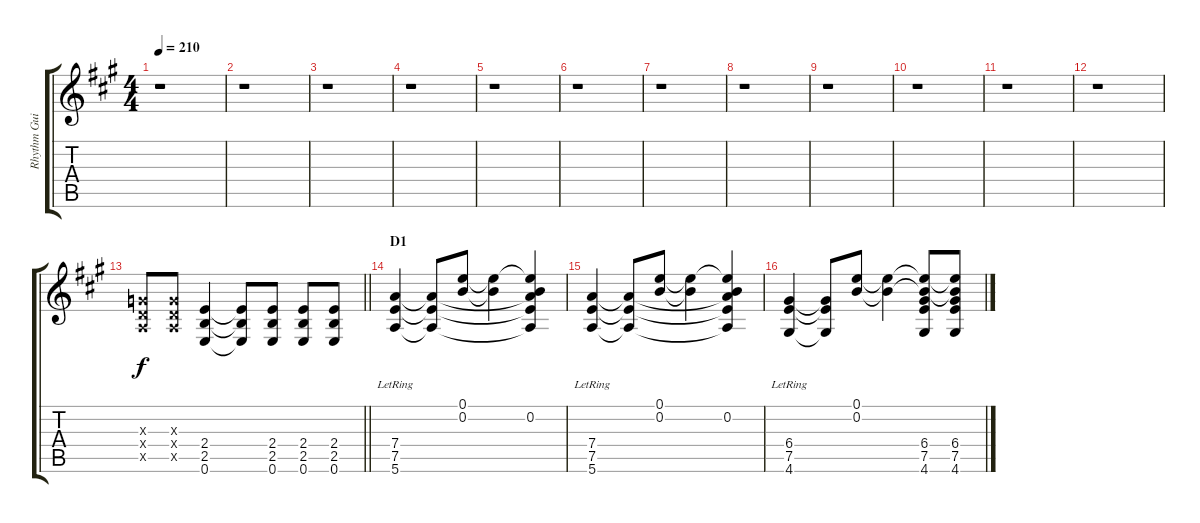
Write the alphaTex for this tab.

\track ("Rhythm Guitar" "Rhythm Gui") {instrument overdrivenguitar}
\staff {score tabs}
\tuning (E4 B3 G3 D3 A2 E2) {hide}
\ts (4 4)
\tempo 210
\clef g2
\ks a
r.1{dy f} |
r.1 |
r.1 |
r.1 |
r.1 |
r.1 |
r.1 |
r.1 |
r.1 |
r.1 |
r.1 |
r.1 |
\barLineRight lightlight
(0.3{x} 0.4{x} 0.5{x}).8 (0.3{x} 0.4{x} 0.5{x}).8 (2.4 2.5 0.6).4 (2.4{t} 2.5{t} 0.6{t}).8 (2.4 2.5 0.6).8 (2.4 2.5 0.6).8 (2.4 2.5 0.6).8 |
\section ("" "D1")
(7.4{lr} 7.5{lr} 5.6{lr}).4 (7.4{t} 7.5{t} 5.6{t}).8 (0.1 0.2).8 (0.1{t} 0.2{t}).4 (0.1{t} 0.2 7.4{t} 7.5{t} 5.6{t}).4 |
(7.4{lr} 7.5{lr} 5.6{lr}).4 (7.4{t} 7.5{t} 5.6{t}).8 (0.1 0.2).8 (0.1{t} 0.2{t}).4 (0.1{t} 0.2 7.4{t} 7.5{t} 5.6{t}).4 |
(6.4{lr} 7.5{lr} 4.6{lr}).4 (6.4{t} 7.5{t} 4.6{t}).8 (0.1 0.2).8 (0.1{t} 0.2{t}).4 (0.1{t} 0.2{t} 6.4 7.5 4.6).8 (0.1{t} 0.2{t} 6.4 7.5 4.6).8
